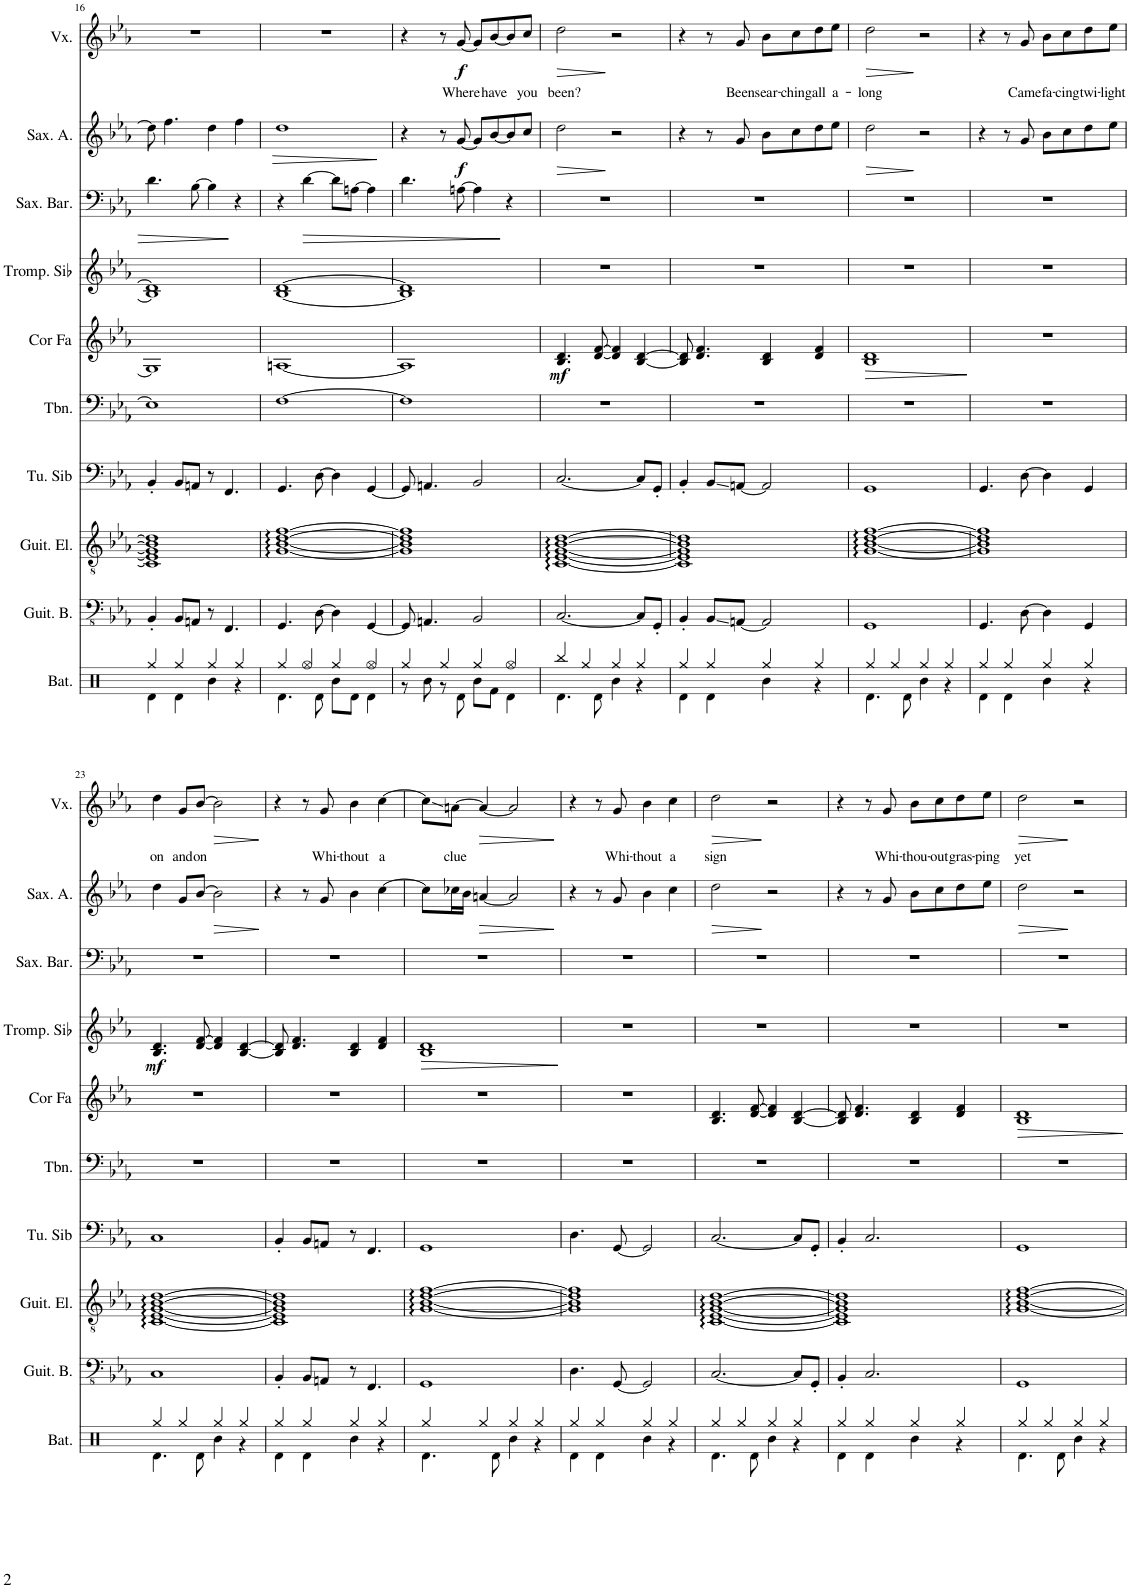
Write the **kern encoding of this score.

**kern	**kern	**kern	**kern	**kern	**kern	**dynam	**kern	**dynam	**kern	**dynam	**kern	**dynam	**kern	**text	**dynam
*part10	*part9	*part8	*part7	*part6	*part5	*part5	*part4	*part4	*part3	*part3	*part2	*part2	*part1	*part1	*part1
*staff10	*staff9	*staff8	*staff7	*staff6	*staff5	*staff5	*staff4	*staff4	*staff3	*staff3	*staff2	*staff2	*staff1	*staff1	*staff1
*I"Batterie	*I"Guitare basse	*I"Guitare électrique	*I"Tuba en Sib	*I"Trombone	*I"Cor en Fa	*	*I"Trompette en Sib	*	*I"Saxophone Baryton	*	*I"Saxophone Alto	*	*I"Voix	*	*
*I'Bat.	*I'Guit. B.	*I'Guit. El.	*I'Tu. Sib	*I'Tbn.	*I'Cor Fa	*	*I'Tromp. Sib	*	*I'Sax. Bar.	*	*I'Sax. A.	*	*I'Vx.	*	*
!!LO:PB:g=z
*clefX	*clefFv4	*clefGv2	*clefF4	*clefF4	*clefG2	*	*clefG2	*	*clefF4	*	*clefG2	*	*clefG2	*	*
*	*	*	*	*	*ITrd4c7	*	*ITrd1c2	*	*ITrd12c21	*	*ITrd5c9	*	*	*	*
*k[]	*k[b-e-a-]	*k[b-e-a-]	*k[b-e-a-]	*k[b-e-a-]	*k[b-e-a-]	*	*k[b-e-a-]	*	*k[b-e-a-]	*	*k[b-e-a-]	*	*k[b-e-a-]	*	*
=16	=16	=16	=16	=16	=16	=16	=16	=16	=16	=16	=16	=16	=16	=16	=16
*^	*	*	*	*	*	*	*^	*	*	*	*	*	*	*	*
4Rgg/	4Rd\	4BBB-'/	1C] 1E-] 1G] 1B-] 1d]	4BB-'/	1E-]	1G]	.	1d]	1B-]	.	4.d\	.	8dd\]	.	1r	.	.
.	.	.	.	.	.	.	.	.	.	.	.	.	4.ff\	.	.	.	.
4Rgg/	4Rd\	8BBB-/L	.	8BB-/L	.	.	.	.	.	.	.	.	.	.	.	.	.
.	.	8AAAn/J	.	8AAn/J	.	.	.	.	.	.	[8B-\	.	.	.	.	.	.
4Rgg/	4R\	8r	.	8r	.	.	.	.	.	.	4B-\]	.	4dd\	.	.	.	.
.	.	4.FFF/	.	4.FF/	.	.	.	.	.	.	.	.	.	.	.	.	.
4Rgg/	4r	.	.	.	.	.	.	.	.	.	4r	.	4ff\	.	.	.	.
=17	=17	=17	=17	=17	=17	=17	=17	=17	=17	=17	=17	=17	=17	=17	=17	=17	=17
!	!	!	!	!	!	!	!	!	!	!	!	!	!	!LO:HP:b	!	!	!
4Rgg/	4.Rd\	4.GGG/	[1G [1B- [1d [1f	4.GG/	[1F	[1An	.	[1d	[1B-	.	4r	.	1dd	>	1r	.	.
!	!	!	!	!	!	!	!	!	!	!	!	!LO:HP:b	!	!	!	!	!
4Rgg/	.	.	.	.	.	.	.	.	.	.	[4d\	>	.	.	.	.	.
.	8Rd\	[8DD\	.	[8D\	.	.	.	.	.	.	.	.	.	.	.	.	.
4Rgg/	8R\L	4DD\]	.	4D\]	.	.	.	.	.	.	8d\L]	.	.	.	.	.	.
.	8Rd\J	.	.	.	.	.	.	.	.	.	[8An\J	.	.	.	.	.	.
4Rgg/	4Rd\	[4GGG/	.	[4GG/	.	.	.	.	.	.	4A\]	.	.	.	.	.	.
*v	*v	*	*	*	*	*	*	*v	*v	*	*	*	*	*	*	*	*
.	.	.	.	.	.	.	.	.	.	.	.	]	.	.	.
=18	=18	=18	=18	=18	=18	=18	=18	=18	=18	=18	=18	=18	=18	=18	=18
*^	*	*	*	*	*	*	*^	*	*	*	*	*	*	*	*
4Rgg/	8r	8GGG/]	1G] 1B-] 1d] 1f]	8GG/]	1F]	1A]	.	1d]	1B-]	.	4.d\	.	4r	.	4r	.	.
.	8R\	4.AAAn/	.	4.AAn/	.	.	.	.	.	.	.	.	.	.	.	.	.
4Rgg/	8r	.	.	.	.	.	.	.	.	.	.	.	8r	.	8r	.	.
!	!	!	!	!	!	!	!	!	!	!	!	!	!	!LO:DY:b	!	!LO:LY:b	!LO:DY:b
.	8Rd\	.	.	.	.	.	.	.	.	.	[8An\	.	[8g/	f	[8g/	Where	f
4Rgg/	8R\L	2BBB-/	.	2BB-/	.	.	.	.	.	.	4A\]	.	8g/L]	.	8g/L]	.	.
!	!	!	!	!	!	!	!	!	!	!	!	!	!	!	!	!LO:LY:b	!
.	8Rf\J	.	.	.	.	.	.	.	.	.	.	.	[8b-/	.	[8b-/	have	.
4Rgg/	4Rd\	.	.	.	.	.	.	.	.	.	4r	]	8b-/]	.	8b-/]	.	.
!	!	!	!	!	!	!	!	!	!	!	!	!	!	!	!	!LO:LY:b	!
.	.	.	.	.	.	.	.	.	.	.	.	.	8cc/J	.	8cc/J	you	.
*	*	*	*	*	*	*	*	*v	*v	*	*	*	*	*	*	*	*
=19	=19	=19	=19	=19	=19	=19	=19	=19	=19	=19	=19	=19	=19	=19	=19	=19
!	!	!	!	!	!	!	!LO:DY:b	!	!	!	!	!	!LO:HP:b	!	!LO:LY:b	!LO:HP:b
4Rbb/	4.Rd\	[2.CC/	[1C [1E- [1G [1B- [1d	[2.C/	1r	4.B-/ 4.d/	mf	1r	.	1r	.	2dd\	>	2dd\	been?	>
4Rgg/	.	.	.	.	.	.	.	.	.	.	.	.	.	.	.	.
.	8Rd\	.	.	.	.	[8d/ [8f/	.	.	.	.	.	.	.	.	.	.
4Rgg/	4R\	.	.	.	.	4d/] 4f/]	.	.	.	.	.	2r	]	2r	.	]
4Rgg/	4r	8CC/L]	.	8C/L]	.	[4B-/ [4d/	.	.	.	.	.	.	.	.	.	.
.	.	8GGG'/J	.	8GG'/J	.	.	.	.	.	.	.	.	.	.	.	.
=20	=20	=20	=20	=20	=20	=20	=20	=20	=20	=20	=20	=20	=20	=20	=20	=20
4Rgg/	4Rd\	4BBB-'/	1C] 1E-] 1G] 1B-] 1d]	4BB-'/	1r	8B-/] 8d/]	.	1r	.	1r	.	4r	.	4r	.	.
.	.	.	.	.	.	4.d/ 4.f/	.	.	.	.	.	.	.	.	.	.
4Rgg/	4Rd\	8BBB-/L	.	8BB-/L	.	.	.	.	.	.	.	8r	.	8r	.	.
!	!	!	!	!	!	!	!	!	!	!	!	!	!	!	!LO:LY:b	!
.	.	[8AAAn/J	.	[8AAn/J	.	.	.	.	.	.	.	8g/	.	8g/	Been	.
!	!	!	!	!	!	!	!	!	!	!	!	!	!	!	!LO:LY:b	!
4Rgg/	4R\	2AAA/]	.	2AA/]	.	4B-/ 4d/	.	.	.	.	.	8b-\L	.	8b-\L	sear-	.
!	!	!	!	!	!	!	!	!	!	!	!	!	!	!	!LO:LY:b	!
.	.	.	.	.	.	.	.	.	.	.	.	8cc\	.	8cc\	-ching	.
!	!	!	!	!	!	!	!	!	!	!	!	!	!	!	!LO:LY:b	!
4Rgg/	4r	.	.	.	.	4d/ 4f/	.	.	.	.	.	8dd\	.	8dd\	all	.
!	!	!	!	!	!	!	!	!	!	!	!	!	!	!	!LO:LY:b	!
.	.	.	.	.	.	.	.	.	.	.	.	8ee-\J	.	8ee-\J	a-	.
=21	=21	=21	=21	=21	=21	=21	=21	=21	=21	=21	=21	=21	=21	=21	=21	=21
!	!	!	!	!	!	!	!LO:HP:b	!	!	!	!	!	!LO:HP:b	!	!LO:LY:b	!LO:HP:b
4Rgg/	4.Rd\	1GGG	[1G [1B- [1d [1f	1GG	1r	1B- 1d	>	1r	.	1r	.	2dd\	>	2dd\	-long	>
4Rgg/	.	.	.	.	.	.	.	.	.	.	.	.	.	.	.	.
.	8Rd\	.	.	.	.	.	.	.	.	.	.	.	.	.	.	.
4Rgg/	4R\	.	.	.	.	.	.	.	.	.	.	2r	]	2r	.	]
4Rgg/	4r	.	.	.	.	.	.	.	.	.	.	.	.	.	.	.
*v	*v	*	*	*	*	*	*	*	*	*	*	*	*	*	*	*
.	.	.	.	.	.	]	.	.	.	.	.	.	.	.	.
=22	=22	=22	=22	=22	=22	=22	=22	=22	=22	=22	=22	=22	=22	=22	=22
*^	*	*	*	*	*	*	*	*	*	*	*	*	*	*	*
4Rgg/	4Rd\	4.GGG/	1G] 1B-] 1d] 1f]	4.GG/	1r	1r	.	1r	.	1r	.	4r	.	4r	.	.
4Rgg/	4Rd\	.	.	.	.	.	.	.	.	.	.	8r	.	8r	.	.
!	!	!	!	!	!	!	!	!	!	!	!	!	!	!	!LO:LY:b	!
.	.	[8DD\	.	[8D\	.	.	.	.	.	.	.	8g/	.	8g/	Came	.
!	!	!	!	!	!	!	!	!	!	!	!	!	!	!	!LO:LY:b	!
4Rgg/	4R\	4DD\]	.	4D\]	.	.	.	.	.	.	.	8b-\L	.	8b-\L	fa-	.
!	!	!	!	!	!	!	!	!	!	!	!	!	!	!	!LO:LY:b	!
.	.	.	.	.	.	.	.	.	.	.	.	8cc\	.	8cc\	-cing	.
!	!	!	!	!	!	!	!	!	!	!	!	!	!	!	!LO:LY:b	!
4Rgg/	4r	4GGG/	.	4GG/	.	.	.	.	.	.	.	8dd\	.	8dd\	twi-	.
!	!	!	!	!	!	!	!	!	!	!	!	!	!	!	!LO:LY:b	!
.	.	.	.	.	.	.	.	.	.	.	.	8ee-\J	.	8ee-\J	-light	.
!!LO:LB:g=z
=23	=23	=23	=23	=23	=23	=23	=23	=23	=23	=23	=23	=23	=23	=23	=23	=23
!	!	!	!	!	!	!	!	!	!LO:DY:b	!	!	!	!	!	!LO:LY:b	!
4Rgg/	4.Rd\	1CC	[1C [1E- [1G [1B- [1d	1C	1r	1r	.	4.B-/ 4.d/	mf	1r	.	4dd\	.	4dd\	on	.
!	!	!	!	!	!	!	!	!	!	!	!	!	!	!	!LO:LY:b	!
4Rgg/	.	.	.	.	.	.	.	.	.	.	.	8g/L	.	8g/L	and	.
!	!	!	!	!	!	!	!	!	!	!	!	!	!	!	!LO:LY:b	!
.	8Rd\	.	.	.	.	.	.	[8d/ [8f/	.	.	.	[8b-/J	.	[8b-/J	on	.
!	!	!	!	!	!	!	!	!	!	!	!	!	!LO:HP:b	!	!	!LO:HP:b
4Rgg/	4R\	.	.	.	.	.	.	4d/] 4f/]	.	.	.	2b-\]	>	2b-\]	.	>
4Rgg/	4r	.	.	.	.	.	.	[4B-/ [4d/	.	.	.	.	.	.	.	.
*v	*v	*	*	*	*	*	*	*	*	*	*	*	*	*	*	*
.	.	.	.	.	.	.	.	.	.	.	.	]	.	.	]
=24	=24	=24	=24	=24	=24	=24	=24	=24	=24	=24	=24	=24	=24	=24	=24
*^	*	*	*	*	*	*	*	*	*	*	*	*	*	*	*
4Rgg/	4Rd\	4BBB-'/	1C] 1E-] 1G] 1B-] 1d]	4BB-'/	1r	1r	.	8B-/] 8d/]	.	1r	.	4r	.	4r	.	.
.	.	.	.	.	.	.	.	4.d/ 4.f/	.	.	.	.	.	.	.	.
4Rgg/	4Rd\	8BBB-/L	.	8BB-/L	.	.	.	.	.	.	.	8r	.	8r	.	.
!	!	!	!	!	!	!	!	!	!	!	!	!	!	!	!LO:LY:b	!
.	.	8AAAn/J	.	8AAn/J	.	.	.	.	.	.	.	8g/	.	8g/	Whi-	.
!	!	!	!	!	!	!	!	!	!	!	!	!	!	!	!LO:LY:b	!
4Rgg/	4R\	8r	.	8r	.	.	.	4B-/ 4d/	.	.	.	4b-\	.	4b-\	-thout	.
.	.	4.FFF/	.	4.FF/	.	.	.	.	.	.	.	.	.	.	.	.
!	!	!	!	!	!	!	!	!	!	!	!	!	!	!	!LO:LY:b	!
4Rgg/	4r	.	.	.	.	.	.	4d/ 4f/	.	.	.	[4cc\	.	[4cc\	a	.
=25	=25	=25	=25	=25	=25	=25	=25	=25	=25	=25	=25	=25	=25	=25	=25	=25
!	!	!	!	!	!	!	!	!	!LO:HP:b	!	!	!	!	!	!	!
4Rgg/	4.Rd\	1GGG	[1G [1B- [1d [1f	1GG	1r	1r	.	1B- 1d	>	1r	.	8cc\L]	.	8cc\L]	.	.
!	!	!	!	!	!	!	!	!	!	!	!	!	!	!	!LO:LY:b	!
.	.	.	.	.	.	.	.	.	.	.	.	16cc-X\L	.	[8an\J	clue	.
.	.	.	.	.	.	.	.	.	.	.	.	16b-\JJ	.	.	.	.
!	!	!	!	!	!	!	!	!	!	!	!	!	!LO:HP:b	!	!	!LO:HP:b
4Rgg/	.	.	.	.	.	.	.	.	.	.	.	[4an/	>	4a/_	.	>
.	8Rd\	.	.	.	.	.	.	.	.	.	.	.	.	.	.	.
4Rgg/	4R\	.	.	.	.	.	.	.	.	.	.	2a/]	.	2a/]	.	.
4Rgg/	4r	.	.	.	.	.	.	.	.	.	.	.	.	.	.	.
*v	*v	*	*	*	*	*	*	*	*	*	*	*	*	*	*	*
.	.	.	.	.	.	.	.	]	.	.	.	]	.	.	]
=26	=26	=26	=26	=26	=26	=26	=26	=26	=26	=26	=26	=26	=26	=26	=26
*^	*	*	*	*	*	*	*	*	*	*	*	*	*	*	*
4Rgg/	4Rd\	4.DD\	1G] 1B-] 1d] 1f]	4.D\	1r	1r	.	1r	.	1r	.	4r	.	4r	.	.
4Rgg/	4Rd\	.	.	.	.	.	.	.	.	.	.	8r	.	8r	.	.
!	!	!	!	!	!	!	!	!	!	!	!	!	!	!	!LO:LY:b	!
.	.	[8GGG/	.	[8GG/	.	.	.	.	.	.	.	8g/	.	8g/	Whi-	.
!	!	!	!	!	!	!	!	!	!	!	!	!	!	!	!LO:LY:b	!
4Rgg/	4R\	2GGG/]	.	2GG/]	.	.	.	.	.	.	.	4b-\	.	4b-\	-thout	.
!	!	!	!	!	!	!	!	!	!	!	!	!	!	!	!LO:LY:b	!
4Rgg/	4r	.	.	.	.	.	.	.	.	.	.	4cc\	.	4cc\	a	.
=27	=27	=27	=27	=27	=27	=27	=27	=27	=27	=27	=27	=27	=27	=27	=27	=27
!	!	!	!	!	!	!	!	!	!	!	!	!	!LO:HP:b	!	!LO:LY:b	!LO:HP:b
4Rgg/	4.Rd\	[2.CC/	[1C [1E- [1G [1B- [1d	[2.C/	1r	4.B-/ 4.d/	.	1r	.	1r	.	2dd\	>	2dd\	sign	>
4Rgg/	.	.	.	.	.	.	.	.	.	.	.	.	.	.	.	.
.	8Rd\	.	.	.	.	[8d/ [8f/	.	.	.	.	.	.	.	.	.	.
4Rgg/	4R\	.	.	.	.	4d/] 4f/]	.	.	.	.	.	2r	]	2r	.	]
4Rgg/	4r	8CC/L]	.	8C/L]	.	[4B-/ [4d/	.	.	.	.	.	.	.	.	.	.
.	.	8GGG'/J	.	8GG'/J	.	.	.	.	.	.	.	.	.	.	.	.
=28	=28	=28	=28	=28	=28	=28	=28	=28	=28	=28	=28	=28	=28	=28	=28	=28
4Rgg/	4Rd\	4BBB-'/	1C] 1E-] 1G] 1B-] 1d]	4BB-'/	1r	8B-/] 8d/]	.	1r	.	1r	.	4r	.	4r	.	.
.	.	.	.	.	.	4.d/ 4.f/	.	.	.	.	.	.	.	.	.	.
4Rgg/	4Rd\	2.CC/	.	2.C/	.	.	.	.	.	.	.	8r	.	8r	.	.
!	!	!	!	!	!	!	!	!	!	!	!	!	!	!	!LO:LY:b	!
.	.	.	.	.	.	.	.	.	.	.	.	8g/	.	8g/	Whi-	.
!	!	!	!	!	!	!	!	!	!	!	!	!	!	!	!LO:LY:b	!
4Rgg/	4R\	.	.	.	.	4B-/ 4d/	.	.	.	.	.	8b-\L	.	8b-\L	-thou-	.
!	!	!	!	!	!	!	!	!	!	!	!	!	!	!	!LO:LY:b	!
.	.	.	.	.	.	.	.	.	.	.	.	8cc\	.	8cc\	-out	.
!	!	!	!	!	!	!	!	!	!	!	!	!	!	!	!LO:LY:b	!
4Rgg/	4r	.	.	.	.	4d/ 4f/	.	.	.	.	.	8dd\	.	8dd\	gras-	.
!	!	!	!	!	!	!	!	!	!	!	!	!	!	!	!LO:LY:b	!
.	.	.	.	.	.	.	.	.	.	.	.	8ee-\J	.	8ee-\J	-ping	.
=29	=29	=29	=29	=29	=29	=29	=29	=29	=29	=29	=29	=29	=29	=29	=29	=29
!	!	!	!	!	!	!	!LO:HP:b	!	!	!	!	!	!LO:HP:b	!	!LO:LY:b	!LO:HP:b
4Rgg/	4.Rd\	1GGG	[1G [1B- [1d [1f	1GG	1r	1B- 1d	>	1r	.	1r	.	2dd\	>	2dd\	yet	>
4Rgg/	.	.	.	.	.	.	.	.	.	.	.	.	.	.	.	.
.	8Rd\	.	.	.	.	.	.	.	.	.	.	.	.	.	.	.
4Rgg/	4R\	.	.	.	.	.	.	.	.	.	.	2r	]	2r	.	]
4Rgg/	4r	.	.	.	.	.	.	.	.	.	.	.	.	.	.	.
*v	*v	*	*	*	*	*	*	*	*	*	*	*	*	*	*	*
.	.	.	.	.	.	]	.	.	.	.	.	.	.	.	.
=	=	=	=	=	=	=	=	=	=	=	=	=	=	=	=
*-	*-	*-	*-	*-	*-	*-	*-	*-	*-	*-	*-	*-	*-	*-	*-
